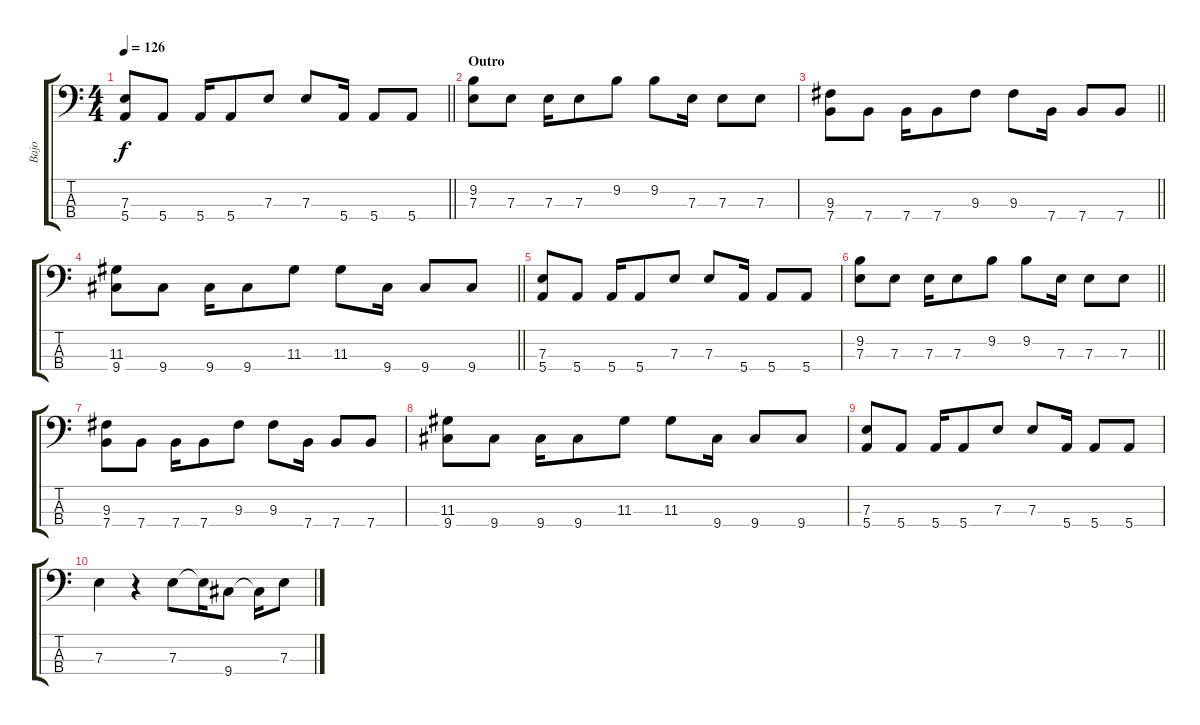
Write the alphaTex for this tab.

\track ("Bajo" "Bajo") {instrument electricbassfinger}
\staff {score tabs}
\tuning (G2 D2 A1 E1) {hide}
\ts (4 4)
\tempo 126
\clef f4
\barLineRight lightlight
\ks c
(7.3 5.4).8{dy f} 5.4.8 5.4.16 5.4.8 7.3.8 7.3.8 5.4.16 5.4.8 5.4.8 |
\section ("" "Outro")
(9.2 7.3).8 7.3.8 7.3.16 7.3.8 9.2.8 9.2.8 7.3.16 7.3.8 7.3.8 |
\barLineRight lightlight
(9.3 7.4).8 7.4.8 7.4.16 7.4.8 9.3.8 9.3.8 7.4.16 7.4.8 7.4.8 |
\barLineRight lightlight
(11.3 9.4).8 9.4.8 9.4.16 9.4.8 11.3.8 11.3.8 9.4.16 9.4.8 9.4.8 |
(7.3 5.4).8 5.4.8 5.4.16 5.4.8 7.3.8 7.3.8 5.4.16 5.4.8 5.4.8 |
\barLineRight lightlight
(9.2 7.3).8 7.3.8 7.3.16 7.3.8 9.2.8 9.2.8 7.3.16 7.3.8 7.3.8 |
(9.3 7.4).8 7.4.8 7.4.16 7.4.8 9.3.8 9.3.8 7.4.16 7.4.8 7.4.8 |
(11.3 9.4).8 9.4.8 9.4.16 9.4.8 11.3.8 11.3.8 9.4.16 9.4.8 9.4.8 |
(7.3 5.4).8 5.4.8 5.4.16 5.4.8 7.3.8 7.3.8 5.4.16 5.4.8 5.4.8 |
7.3.4 r.4 7.3.8 7.3{t}.16 9.4.8 9.4{t}.16 7.3.8
